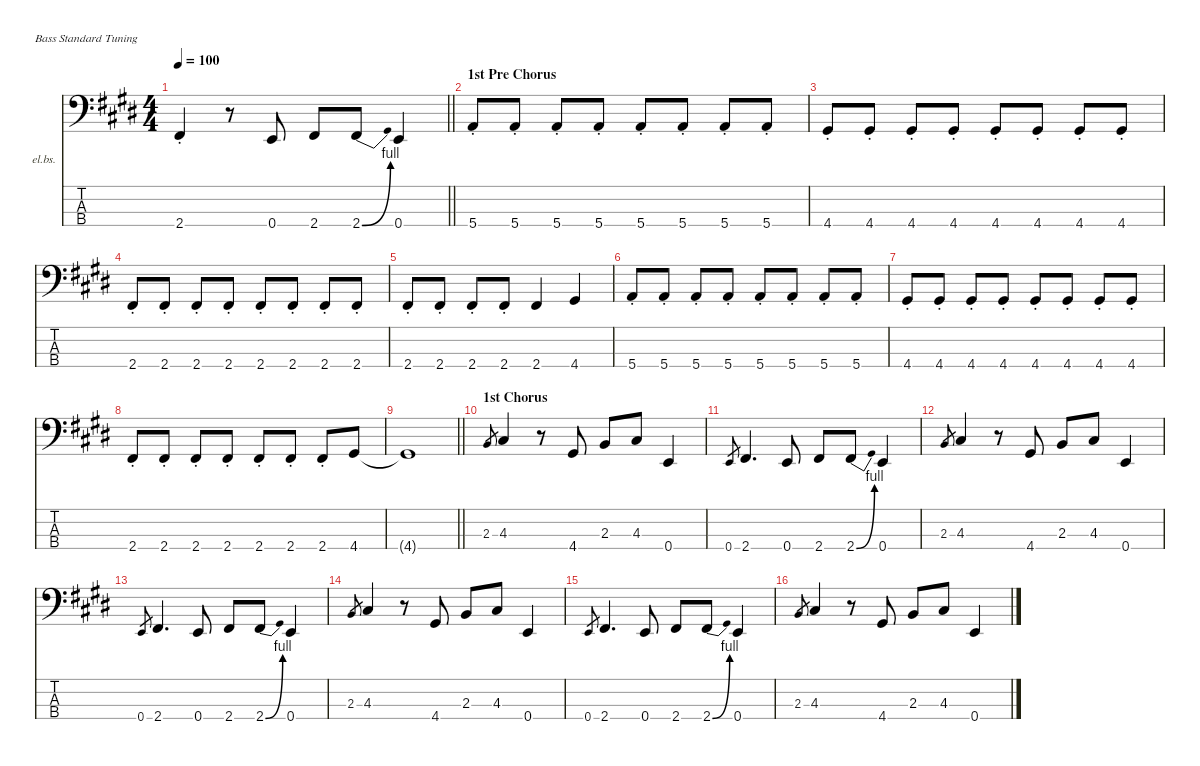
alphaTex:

\defaultSystemsLayout 4
\hideDynamics
\bracketExtendMode nobrackets
\firstSystemTrackNameOrientation horizontal
\otherSystemsTrackNameOrientation horizontal
\track ("Bass" "el.bs.") {instrument electricbassfinger}
\staff {score tabs}
\tuning (G2 D2 A1 E1)
\ts (4 4)
\tempo 100
\clef f4
\barLineRight lightlight
\ks c#minor
2.4{st acc #}.4{dy f} r.8 0.4{acc forcenatural}.8 2.4{acc #}.8 2.4{be (bend 0 0 30 4) acc #}.8 0.4{acc forcenatural}.4 |
\section ("" "1st Pre Chorus")
5.4{st acc forcenatural}.8 5.4{st acc forcenatural}.8 5.4{st acc forcenatural}.8 5.4{st acc forcenatural}.8 5.4{st acc forcenatural}.8 5.4{st acc forcenatural}.8 5.4{st acc forcenatural}.8 5.4{st acc forcenatural}.8 |
4.4{st acc #}.8 4.4{st acc #}.8 4.4{st acc #}.8 4.4{st acc #}.8 4.4{st acc #}.8 4.4{st acc #}.8 4.4{st acc #}.8 4.4{st acc #}.8 |
2.4{st acc #}.8 2.4{st acc #}.8 2.4{st acc #}.8 2.4{st acc #}.8 2.4{st acc #}.8 2.4{st acc #}.8 2.4{st acc #}.8 2.4{st acc #}.8 |
2.4{st acc #}.8 2.4{st acc #}.8 2.4{st acc #}.8 2.4{st acc #}.8 2.4{acc #}.4 4.4{acc #}.4 |
5.4{st acc forcenatural}.8 5.4{st acc forcenatural}.8 5.4{st acc forcenatural}.8 5.4{st acc forcenatural}.8 5.4{st acc forcenatural}.8 5.4{st acc forcenatural}.8 5.4{st acc forcenatural}.8 5.4{st acc forcenatural}.8 |
4.4{st acc #}.8 4.4{st acc #}.8 4.4{st acc #}.8 4.4{st acc #}.8 4.4{st acc #}.8 4.4{st acc #}.8 4.4{st acc #}.8 4.4{st acc #}.8 |
2.4{st acc #}.8 2.4{st acc #}.8 2.4{st acc #}.8 2.4{st acc #}.8 2.4{st acc #}.8 2.4{st acc #}.8 2.4{st acc #}.8 4.4{acc #}.8 |
\barLineRight lightlight
4.4{t acc #}.1 |
\section ("" "1st Chorus")
2.3{acc forcenatural}.8{gr dy mf} 4.3{acc #}.4{dy f} r.8 4.4{acc #}.8 2.3{acc forcenatural}.8 4.3{acc #}.8 0.4{acc forcenatural}.4 |
0.4{acc forcenatural}.8{gr dy mf} 2.4{acc #}.4{d dy f} 0.4{acc forcenatural}.8 2.4{acc #}.8 2.4{be (bend 0 0 30 4) acc #}.8 0.4{acc forcenatural}.4 |
2.3{acc forcenatural}.8{gr dy mf} 4.3{acc #}.4{dy f} r.8 4.4{acc #}.8 2.3{acc forcenatural}.8 4.3{acc #}.8 0.4{acc forcenatural}.4 |
0.4{acc forcenatural}.8{gr dy mf} 2.4{acc #}.4{d dy f} 0.4{acc forcenatural}.8 2.4{acc #}.8 2.4{be (bend 0 0 30 4) acc #}.8 0.4{acc forcenatural}.4 |
2.3{acc forcenatural}.8{gr dy mf} 4.3{acc #}.4{dy f} r.8 4.4{acc #}.8 2.3{acc forcenatural}.8 4.3{acc #}.8 0.4{acc forcenatural}.4 |
0.4{acc forcenatural}.8{gr dy mf} 2.4{acc #}.4{d dy f} 0.4{acc forcenatural}.8 2.4{acc #}.8 2.4{be (bend 0 0 30 4) acc #}.8 0.4{acc forcenatural}.4 |
2.3{acc forcenatural}.8{gr dy mf} 4.3{acc #}.4{dy f} r.8 4.4{acc #}.8 2.3{acc forcenatural}.8 4.3{acc #}.8 0.4{acc forcenatural}.4
